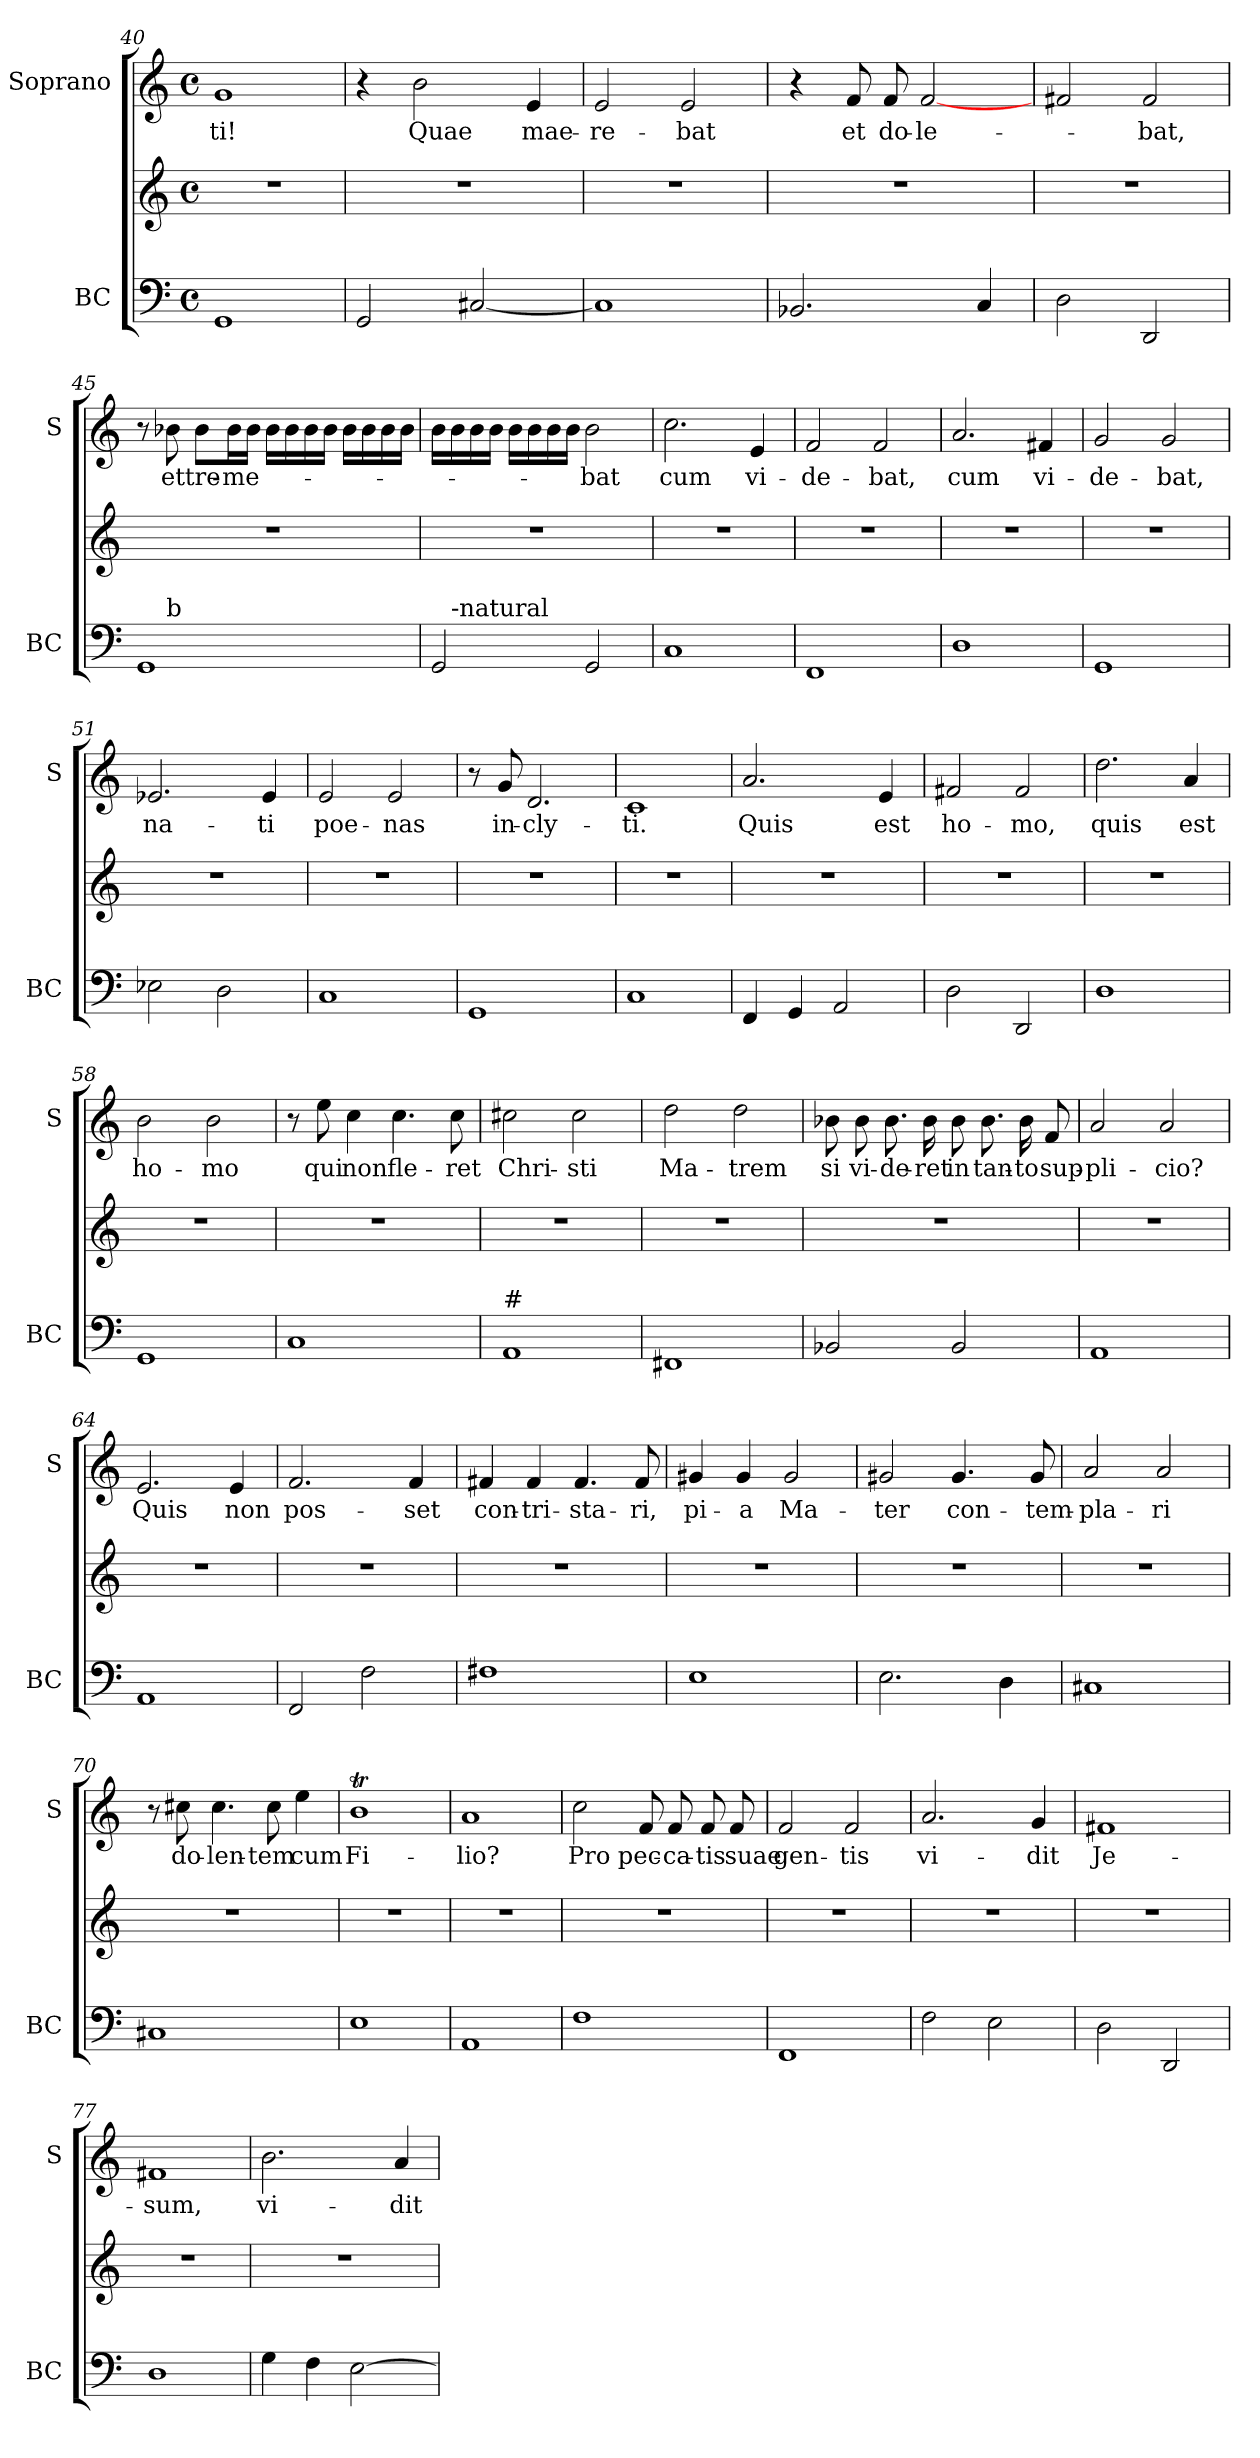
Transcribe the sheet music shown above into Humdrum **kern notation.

**kern	**kern	**kern	**text
*part2	*part2	*part1	*part1
*staff3	*staff2	*staff1	*staff1
*I"BC	*	*I"Soprano	*
*I'BC	*	*I'S	*
*clefF4	*clefG2	*clefG2	*
*k[]	*k[]	*k[]	*
*C:	*C:	*C:	*
*M4/4	*M4/4	*M4/4	*
*met(c)	*met(c)	*met(c)	*
=40	=40	=40	=40
!	!	!	!LO:LY:b
1GG	1r	1g	-ti!
!!LO:LB:g=z
=41	=41	=41	=41
2GG/	1r	4r	.
!	!	!	!LO:LY:b
.	.	2b\	Quae
[2C#X/	.	.	.
!	!	!	!LO:LY:b
.	.	4e/	mae-
=42	=42	=42	=42
!	!	!	!LO:LY:b
1C#]	1r	2e/	-re-
!	!	!	!LO:LY:b
.	.	2e/	-bat
=43	=43	=43	=43
2.BB-X/	1r	4r	.
!	!	!	!LO:LY:b
.	.	8f/	et
!	!	!	!LO:LY:b
.	.	8f/	do-
!	!	!	!LO:LY:b
.	.	[2f/	-le-
4C/	.	.	.
=44	=44	=44	=44
2D\	1r	2f#X/	.
!	!	!	!LO:LY:b
2DD/	.	2f#/	-bat,
=45	=45	=45	=45
*^	*	*	*
1GG	8ryy	1r	8r	.
!	!LO:TX:a:t=b	!	!	!
!	!	!	!	!LO:LY:b
.	2..ryy	.	8b-X\	et
!	!	!	!	!LO:LY:b
.	.	.	8b-\L	tre-
!	!	!	!	!LO:LY:b
.	.	.	16b-\L	-me-
.	.	.	16b-\JJ	.
.	.	.	16b-\LL	.
.	.	.	16b-\	.
.	.	.	16b-\	.
.	.	.	16b-\JJ	.
.	.	.	16b-\LL	.
.	.	.	16b-\	.
.	.	.	16b-\	.
.	.	.	16b-\JJ	.
!!LO:PB:g=z
=46	=46	=46	=46	=46
2GG/	16ryy	1r	16b\LL	.
!	!LO:TX:a:t=-natural	!	!	!
.	2...ryy	.	16b\	.
.	.	.	16b\	.
.	.	.	16b\JJ	.
.	.	.	16b\LL	.
.	.	.	16b\	.
.	.	.	16b\	.
.	.	.	16b\JJ	.
!	!	!	!	!LO:LY:b
2GG/	.	.	2b\	-bat
=47	=47	=47	=47	=47
!LO:TX:a:t=-natural	!	!	!	!
!	!	!	!	!LO:LY:b
*v	*v	*	*	*
1C	1r	2.cc\	cum
!	!	!	!LO:LY:b
.	.	4e/	vi-
=48	=48	=48	=48
!	!	!	!LO:LY:b
1FF	1r	2f/	-de-
!	!	!	!LO:LY:b
.	.	2f/	-bat,
=49	=49	=49	=49
!	!	!	!LO:LY:b
1D	1r	2.a/	cum
!	!	!	!LO:LY:b
.	.	4f#X/	vi-
=50	=50	=50	=50
!	!	!	!LO:LY:b
1GG	1r	2g/	-de-
!	!	!	!LO:LY:b
.	.	2g/	-bat,
!!LO:LB:g=z
=51	=51	=51	=51
!	!	!	!LO:LY:b
2E-X\	1r	2.e-X/	na-
2D\	.	.	.
!	!	!	!LO:LY:b
.	.	4e-/	-ti
=52	=52	=52	=52
!	!	!	!LO:LY:b
1C	1r	2e/	poe-
!	!	!	!LO:LY:b
.	.	2e/	-nas
=53	=53	=53	=53
1GG	1r	8r	.
!	!	!	!LO:LY:b
.	.	8g/	in-
!	!	!	!LO:LY:b
.	.	2.d/	-cly-
=54	=54	=54	=54
!	!	!	!LO:LY:b
1C	1r	1c	-ti.
=55	=55	=55	=55
!	!	!	!LO:LY:b
4FF/	1r	2.a/	Quis
4GG/	.	.	.
2AA/	.	.	.
!	!	!	!LO:LY:b
.	.	4e/	est
=56	=56	=56	=56
!	!	!	!LO:LY:b
2D\	1r	2f#X/	ho-
!	!	!	!LO:LY:b
2DD/	.	2f#/	-mo,
=57	=57	=57	=57
!	!	!	!LO:LY:b
1D	1r	2.dd\	quis
!	!	!	!LO:LY:b
.	.	4a/	est
!!LO:LB:g=z
=58	=58	=58	=58
!	!	!	!LO:LY:b
1GG	1r	2b\	ho-
!	!	!	!LO:LY:b
.	.	2b\	-mo
=59	=59	=59	=59
1C	1r	8r	.
!	!	!	!LO:LY:b
.	.	8ee\	qui
!	!	!	!LO:LY:b
.	.	4cc\	non
!	!	!	!LO:LY:b
.	.	4.cc\	fle-
!	!	!	!LO:LY:b
.	.	8cc\	-ret
=60	=60	=60	=60
!LO:TX:a:t=#	!	!	!
!	!	!	!LO:LY:b
1AA	1r	2cc#X\	Chri-
!	!	!	!LO:LY:b
.	.	2cc#\	-sti
=61	=61	=61	=61
!	!	!	!LO:LY:b
1FF#X	1r	2dd\	Ma-
!	!	!	!LO:LY:b
.	.	2dd\	-trem
=62	=62	=62	=62
!	!	!	!LO:LY:b
2BB-X/	1r	8b-X\	si
!	!	!	!LO:LY:b
.	.	8b-\	vi-
!	!	!	!LO:LY:b
.	.	8.b-\	-de-
!	!	!	!LO:LY:b
.	.	16b-\	-ret
!	!	!	!LO:LY:b
2BB-/	.	8b-\	in
!	!	!	!LO:LY:b
.	.	8.b-\	tan-
!	!	!	!LO:LY:b
.	.	16b-\	-to
!	!	!	!LO:LY:b
.	.	8f/	sup-
!!LO:LB:g=z
=63	=63	=63	=63
!	!	!	!LO:LY:b
1AA	1r	2a/	-pli-
!	!	!	!LO:LY:b
.	.	2a/	-cio?
=64	=64	=64	=64
!	!	!	!LO:LY:b
1AA	1r	2.e/	Quis
!	!	!	!LO:LY:b
.	.	4e/	non
=65	=65	=65	=65
!	!	!	!LO:LY:b
2FF/	1r	2.f/	pos-
2F\	.	.	.
!	!	!	!LO:LY:b
.	.	4f/	-set
=66	=66	=66	=66
!	!	!	!LO:LY:b
1F#X	1r	4f#X/	con-
!	!	!	!LO:LY:b
.	.	4f#/	-tri-
!	!	!	!LO:LY:b
.	.	4.f#/	-sta-
!	!	!	!LO:LY:b
.	.	8f#/	-ri,
=67	=67	=67	=67
!	!	!	!LO:LY:b
1E	1r	4g#X/	pi-
!	!	!	!LO:LY:b
.	.	4g#/	-a
!	!	!	!LO:LY:b
.	.	2g#/	Ma-
=68	=68	=68	=68
!	!	!	!LO:LY:b
2.E\	1r	2g#X/	-ter
!	!	!	!LO:LY:b
.	.	4.g#/	con-
4D\	.	.	.
!	!	!	!LO:LY:b
.	.	8g#/	-tem-
!!LO:LB:g=z
=69	=69	=69	=69
!	!	!	!LO:LY:b
1C#X	1r	2a/	-pla-
!	!	!	!LO:LY:b
.	.	2a/	-ri
=70	=70	=70	=70
1C#X	1r	8r	.
!	!	!	!LO:LY:b
.	.	8cc#X\	do-
!	!	!	!LO:LY:b
.	.	4.cc#\	-len-
!	!	!	!LO:LY:b
.	.	8cc#\	-tem
!	!	!	!LO:LY:b
.	.	4ee\	cum
=71	=71	=71	=71
!	!	!	!LO:LY:b
1E	1r	1bt	Fi-
=72	=72	=72	=72
!	!	!	!LO:LY:b
1AA	1r	1a	-lio?
=73	=73	=73	=73
!	!	!	!LO:LY:b
1F	1r	2cc\	Pro
!	!	!	!LO:LY:b
.	.	8f/	pec-
!	!	!	!LO:LY:b
.	.	8f/	-ca-
!	!	!	!LO:LY:b
.	.	8f/	-tis
!	!	!	!LO:LY:b
.	.	8f/	suae
=74	=74	=74	=74
!	!	!	!LO:LY:b
1FF	1r	2f/	gen-
!	!	!	!LO:LY:b
.	.	2f/	-tis
!!LO:PB:g=z
=75	=75	=75	=75
!	!	!	!LO:LY:b
2F\	1r	2.a/	vi-
2E\	.	.	.
!	!	!	!LO:LY:b
.	.	4g/	-dit
=76	=76	=76	=76
!	!	!	!LO:LY:b
2D\	1r	1f#X	Je-
2DD/	.	.	.
=77	=77	=77	=77
!	!	!	!LO:LY:b
1D	1r	1f#X	-sum,
=78	=78	=78	=78
!	!	!	!LO:LY:b
4G\	1r	2.b\	vi-
4F\	.	.	.
[2E\	.	.	.
!	!	!	!LO:LY:b
.	.	4a/	-dit
=	=	=	=
*-	*-	*-	*-
